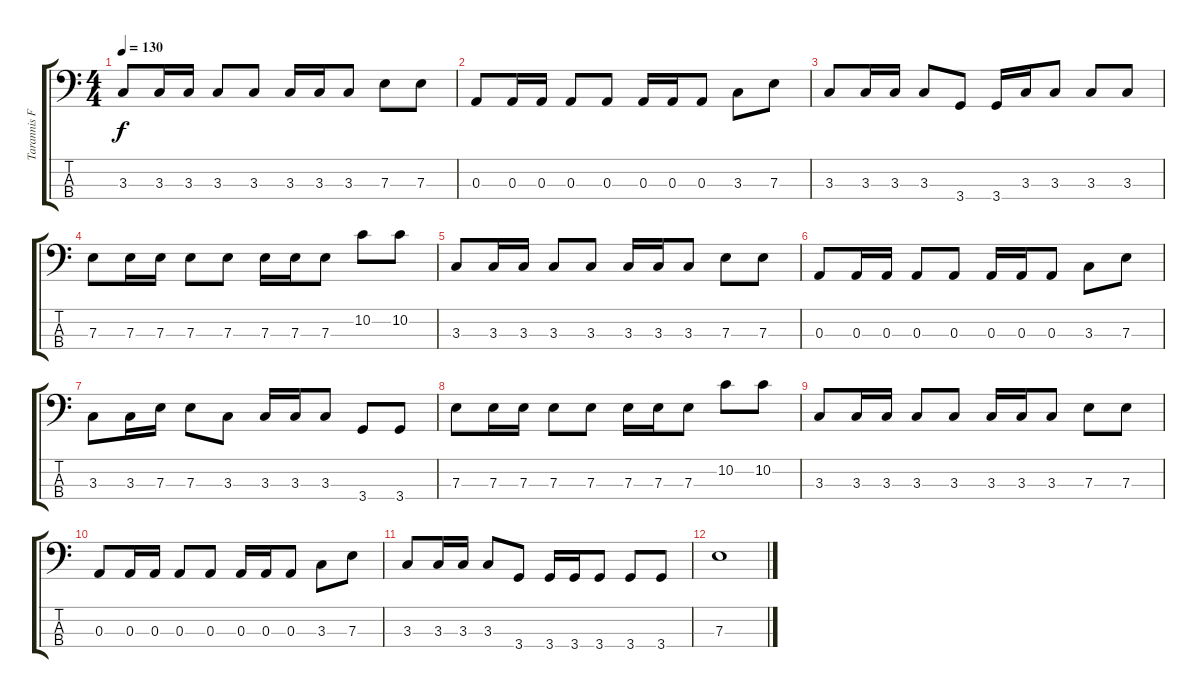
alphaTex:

\track ("Tarannis Fingered Bass" "Tarannis F") {instrument electricbassfinger}
\staff {score tabs}
\tuning (G2 D2 A1 E1) {hide}
\ts (4 4)
\tempo 130
\clef f4
\ks c
3.3.8{dy f} 3.3.16 3.3.16 3.3.8 3.3.8 3.3.16 3.3.16 3.3.8 7.3.8 7.3.8 |
0.3.8 0.3.16 0.3.16 0.3.8 0.3.8 0.3.16 0.3.16 0.3.8 3.3.8 7.3.8 |
3.3.8 3.3.16 3.3.16 3.3.8 3.4.8 3.4.16 3.3.16 3.3.8 3.3.8 3.3.8 |
7.3.8 7.3.16 7.3.16 7.3.8 7.3.8 7.3.16 7.3.16 7.3.8 10.2.8 10.2.8 |
3.3.8 3.3.16 3.3.16 3.3.8 3.3.8 3.3.16 3.3.16 3.3.8 7.3.8 7.3.8 |
0.3.8 0.3.16 0.3.16 0.3.8 0.3.8 0.3.16 0.3.16 0.3.8 3.3.8 7.3.8 |
3.3.8 3.3.16 7.3.16 7.3.8 3.3.8 3.3.16 3.3.16 3.3.8 3.4.8 3.4.8 |
7.3.8 7.3.16 7.3.16 7.3.8 7.3.8 7.3.16 7.3.16 7.3.8 10.2.8 10.2.8 |
3.3.8 3.3.16 3.3.16 3.3.8 3.3.8 3.3.16 3.3.16 3.3.8 7.3.8 7.3.8 |
0.3.8 0.3.16 0.3.16 0.3.8 0.3.8 0.3.16 0.3.16 0.3.8 3.3.8 7.3.8 |
3.3.8 3.3.16 3.3.16 3.3.8 3.4.8 3.4.16 3.4.16 3.4.8 3.4.8 3.4.8 |
7.3.1
